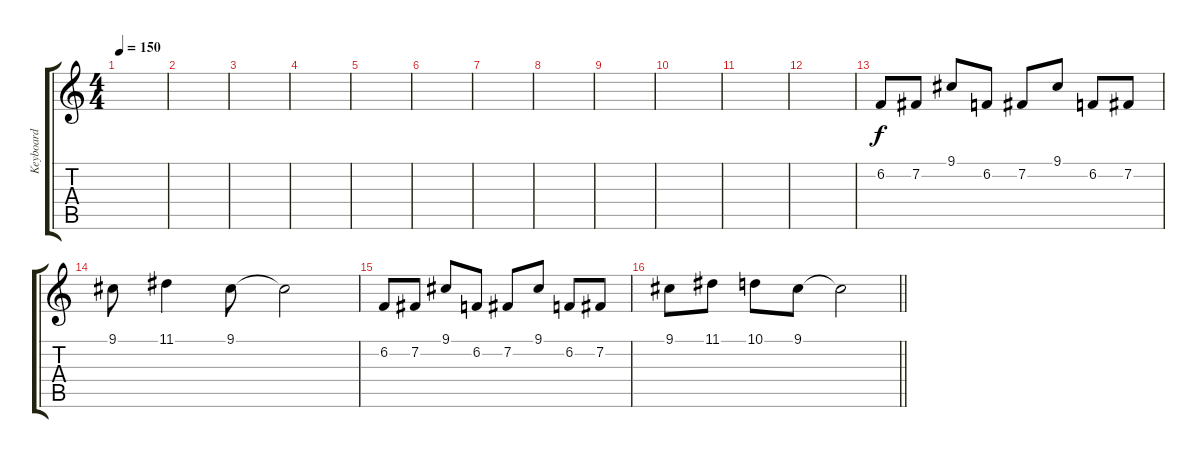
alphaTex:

\track ("Keyboard" "Keyboard") {instrument reedorgan}
\staff {score tabs}
\tuning (E4 B3 G3 D3 A2 E2) {hide}
\ts (4 4)
\tempo 150
\clef g2
\ks c
|
|
|
|
|
|
|
|
|
|
|
|
6.2.8 7.2.8 9.1.8 6.2.8 7.2.8 9.1.8 6.2.8 7.2.8 |
9.1.8 11.1.4 9.1.8 9.1{t}.2 |
6.2.8 7.2.8 9.1.8 6.2.8 7.2.8 9.1.8 6.2.8 7.2.8 |
\barLineRight lightlight
9.1.8 11.1.8 10.1.8 9.1.8 9.1{t}.2
